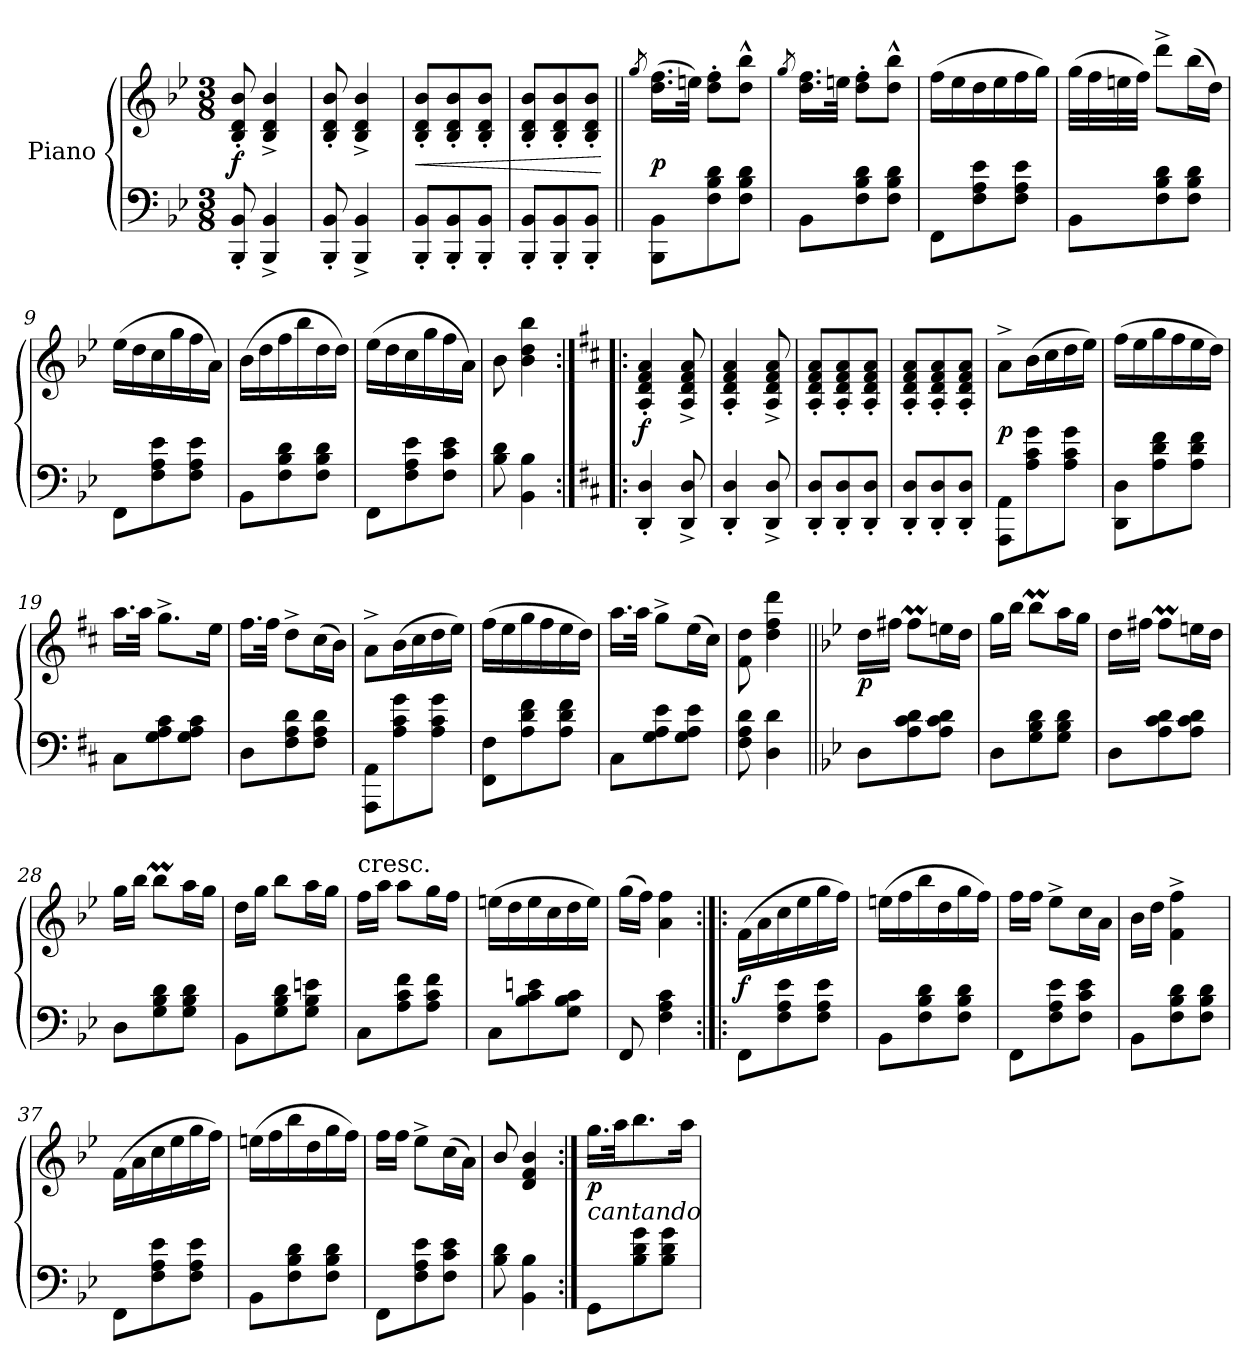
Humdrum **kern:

**kern	**kern	**dynam
*part2	*part1	*part1
*staff2	*staff1	*staff1
*I"Piano	*I"Piano	*
*clefF4	*clefG2	*
*k[b-e-]	*k[b-e-]	*
*B-:	*B-:	*
*M3/8	*M3/8	*
=1	=1	=1
8BBB-'/ 8BB-'/	8B-'/ 8d'/ 8b-'/	f
4BBB-^/ 4BB-^/	4B-^/ 4d^/ 4b-^/	.
=2	=2	=2
8BBB-'/ 8BB-'/	8B-'/ 8d'/ 8b-'/	.
4BBB-^/ 4BB-^/	4B-^/ 4d^/ 4b-^/	.
=3	=3	=3
!	!	!LO:HP:b
8BBB-'/ 8BB-'/L	8B-'/ 8d'/ 8b-'/L	<
8BBB-'/ 8BB-'/	8B-'/ 8d'/ 8b-'/	.
8BBB-'/ 8BB-'/J	8B-'/ 8d'/ 8b-'/J	.
=4	=4	=4
8BBB-'/ 8BB-'/L	8B-'/ 8d'/ 8b-'/L	.
8BBB-'/ 8BB-'/	8B-'/ 8d'/ 8b-'/	.
8BBB-'/ 8BB-'/J	8B-'/ 8d'/ 8b-'/J	.
.	.	[
=5||	=5||	=5||
.	8qgg/	.
8BBB-\ 8BB-\L	(16.dd\ 16.ff\LL	p
.	32een\JJk)	.
8F\ 8B-\ 8d\	8dd'\ 8ff'\L	.
8F\ 8B-\ 8d\J	8dd^^\ 8bb-^^\J	.
=6	=6	=6
.	8qgg/	.
8BB-\L	16.dd\ 16.ff\LL	.
.	32een\JJk	.
8F\ 8B-\ 8d\	8dd'\ 8ff'\L	.
8F\ 8B-\ 8d\J	8dd^^\ 8bb-^^\J	.
=7	=7	=7
8FF\L	(16ff\LL	.
.	16ee-\	.
8F\ 8A\ 8e-\	16dd\	.
.	16ee-\	.
8F\ 8A\ 8e-\J	16ff\	.
.	16gg\JJ)	.
=8	=8	=8
8BB-\L	(32gg\LLL	.
.	32ff\	.
.	32een\	.
.	32ff\JJJ)	.
8F\ 8B-\ 8d\	8ddd^\L	.
8F\ 8B-\ 8d\J	(16bb-\L	.
.	16dd\JJ)	.
=9	=9	=9
8FF\L	(16ee-\LL	.
.	16dd\	.
8F\ 8A\ 8e-\	16cc\	.
.	16gg\	.
8F\ 8A\ 8e-\J	16ff\	.
.	16a\JJ)	.
=10	=10	=10
8BB-\L	(16b-\LL	.
.	16dd\	.
8F\ 8B-\ 8d\	16ff\	.
.	16bb-\	.
8F\ 8B-\ 8d\J	16dd\	.
.	16dd\JJ)	.
=11	=11	=11
8FF\L	(16ee-\LL	.
.	16dd\	.
8F\ 8A\ 8e-\	16cc\	.
.	16gg\	.
8F\ 8c\ 8e-\J	16ff\	.
.	16a\JJ)	.
=12	=12	=12
8B-\ 8d\	8b-\	.
4BB-\ 4B-\	4b-\ 4dd\ 4bb-\	.
=13:|!|:	=13:|!|:	=13:|!|:
*k[f#c#]	*k[f#c#]	*
4DD'/ 4D'/	4A'/ 4d'/ 4f#'/ 4a'/	f
8DD^/ 8D^/	8A^/ 8d^/ 8f#^/ 8a^/	.
=14	=14	=14
4DD'/ 4D'/	4A'/ 4d'/ 4f#'/ 4a'/	.
8DD^/ 8D^/	8A^/ 8d^/ 8f#^/ 8a^/	.
=15	=15	=15
8DD'/ 8D'/L	8A'/ 8d'/ 8f#'/ 8a'/L	.
8DD'/ 8D'/	8A'/ 8d'/ 8f#'/ 8a'/	.
8DD'/ 8D'/J	8A'/ 8d'/ 8f#'/ 8a'/J	.
=16	=16	=16
8DD'/ 8D'/L	8A'/ 8d'/ 8f#'/ 8a'/L	.
8DD'/ 8D'/	8A'/ 8d'/ 8f#'/ 8a'/	.
8DD'/ 8D'/J	8A'/ 8d'/ 8f#'/ 8a'/J	.
=17	=17	=17
8AAA\ 8AA\L	8a^\L	p
8A\ 8c#\ 8g\	(16b\L	.
.	16cc#\	.
8A\ 8c#\ 8g\J	16dd\	.
.	16ee\JJ)	.
=18	=18	=18
8DD\ 8D\L	(16ff#\LL	.
.	16ee\	.
8A\ 8d\ 8f#\	16gg\	.
.	16ff#\	.
8A\ 8d\ 8f#\J	16ee\	.
.	16dd\JJ)	.
=19	=19	=19
8C#\L	16.aa\LL	.
.	32aa\JJk	.
8G\ 8A\ 8c#\	8.gg^\L	.
8G\ 8A\ 8c#\J	.	.
.	16ee\Jk	.
=20	=20	=20
8D\L	16.ff#\LL	.
.	32ff#\JJk	.
8F#\ 8A\ 8d\	8dd^\L	.
8F#\ 8A\ 8d\J	(16cc#\L	.
.	16b\JJ)	.
=21	=21	=21
8AAA\ 8AA\L	8a^\L	.
8A\ 8c#\ 8g\	(16b\L	.
.	16cc#\	.
8A\ 8c#\ 8g\J	16dd\	.
.	16ee\JJ)	.
=22	=22	=22
8FF#\ 8F#\L	(16ff#\LL	.
.	16ee\	.
8A\ 8d\ 8f#\	16gg\	.
.	16ff#\	.
8A\ 8d\ 8f#\J	16ee\	.
.	16dd\JJ)	.
=23	=23	=23
8C#\L	16.aa\LL	.
.	32aa\JJk	.
8G\ 8A\ 8e\	8gg^\L	.
8G\ 8A\ 8e\J	(16ee\L	.
.	16cc#\JJ)	.
=24	=24	=24
8F#\ 8A\ 8d\	8f#\ 8dd\	.
4D\ 4d\	4dd\ 4ff#\ 4ddd\	.
=25||	=25||	=25||
*k[b-e-]	*k[b-e-]	*
8D\L	16dd\LL	p
.	16ff#X\JJ	.
8A\ 8c\ 8d\	8ff#m\L	.
8A\ 8c\ 8d\J	16een\L	.
.	16dd\JJ	.
=26	=26	=26
8D\L	16gg\LL	.
.	16bb-\JJ	.
8G\ 8B-\ 8d\	8bb-M\L	.
8G\ 8B-\ 8d\J	16aa\L	.
.	16gg\JJ	.
=27	=27	=27
8D\L	16dd\LL	.
.	16ff#X\JJ	.
8A\ 8c\ 8d\	8ff#m\L	.
8A\ 8c\ 8d\J	16een\L	.
.	16dd\JJ	.
=28	=28	=28
8D\L	16gg\LL	.
.	16bb-\JJ	.
8G\ 8B-\ 8d\	8bb-M\L	.
8G\ 8B-\ 8d\J	16aa\L	.
.	16gg\JJ	.
=29	=29	=29
8BB-\L	16dd\LL	.
.	16gg\JJ	.
8G\ 8B-\ 8d\	8bb-\L	.
8G\ 8B-\ 8en\J	16aa\L	.
.	16gg\JJ	.
=30	=30	=30
!	!LO:TX:t=cresc.	!
8C\L	16ff\LL	.
.	16aa\JJ	.
8A\ 8c\ 8f\	8aa\L	.
8A\ 8c\ 8f\J	16gg\L	.
.	16ff\JJ	.
=31	=31	=31
8C\L	(16een\LL	.
.	16dd\	.
8B-\ 8c\ 8en\	16ee\	.
.	16cc\	.
8G\ 8B-\ 8c\J	16dd\	.
.	16ee\JJ)	.
=32	=32	=32
8FF/	(16gg\LL	.
.	16ff\JJ)	.
4F\ 4A\ 4c\	4a\ 4ff\	.
=33:|!|:	=33:|!|:	=33:|!|:
8FF\L	(16f\LL	f
.	16a\	.
8F\ 8A\ 8e-\	16cc\	.
.	16ee-\	.
8F\ 8A\ 8e-\J	16gg\	.
.	16ff\JJ)	.
=34	=34	=34
8BB-\L	(16een\LL	.
.	16ff\	.
8F\ 8B-\ 8d\	16bb-\	.
.	16dd\	.
8F\ 8B-\ 8d\J	16gg\	.
.	16ff\JJ)	.
=35	=35	=35
8FF\L	16ff\LL	.
.	16ff\JJ	.
8F\ 8A\ 8e-\	8ee-^\L	.
8F\ 8c\ 8e-\J	16cc\L	.
.	16a\JJ	.
=36	=36	=36
8BB-\L	16b-\LL	.
.	16dd\JJ	.
8F\ 8B-\ 8d\	4f^\ 4ff^\	.
8F\ 8B-\ 8d\J	.	.
=37	=37	=37
8FF\L	(16f\LL	.
.	16a\	.
8F\ 8A\ 8e-\	16cc\	.
.	16ee-\	.
8F\ 8A\ 8e-\J	16gg\	.
.	16ff\JJ)	.
=38	=38	=38
8BB-\L	(16een\LL	.
.	16ff\	.
8F\ 8B-\ 8d\	16bb-\	.
.	16dd\	.
8F\ 8B-\ 8d\J	16gg\	.
.	16ff\JJ)	.
=39	=39	=39
8FF\L	16ff\LL	.
.	16ff\JJ	.
8F\ 8A\ 8e-\	8ee-^\L	.
8F\ 8c\ 8e-\J	(16cc\L	.
.	16a\JJ)	.
=40	=40	=40
8B-\ 8d\	8b-/	.
4BB-\ 4B-\	4d/ 4f/ 4b-/	.
=41:|!	=41:|!	=41:|!
!	!LO:TX:b:i:t=cantando	!
8GG\L	16.gg\LL	p
.	32aa\JK	.
8B-\ 8d\ 8g\	8.bb-\	.
8B-\ 8d\ 8g\J	.	.
.	16aa\Jk	.
=	=	=
*-	*-	*-
